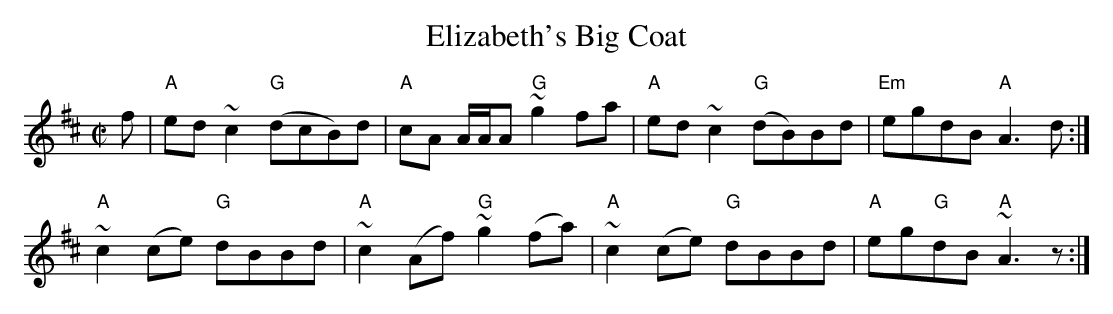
X:1
T:Elizabeth's Big Coat
M:C|
L:1/8
K:AMix
f|"A"ed ~c2 "G"(dcB)d|"A"cA A/A/A "G"~g2 fa|"A"ed ~c2 "G"(dB)Bd|"Em"egdB "A"A3  d:|
"A"~c2(ce) "G"dBBd|"A"~c2(Af) "G"~g2(fa)|"A"~c2(ce) "G"dBBd|"A"eg"G"dB "A"~A3 z:|
